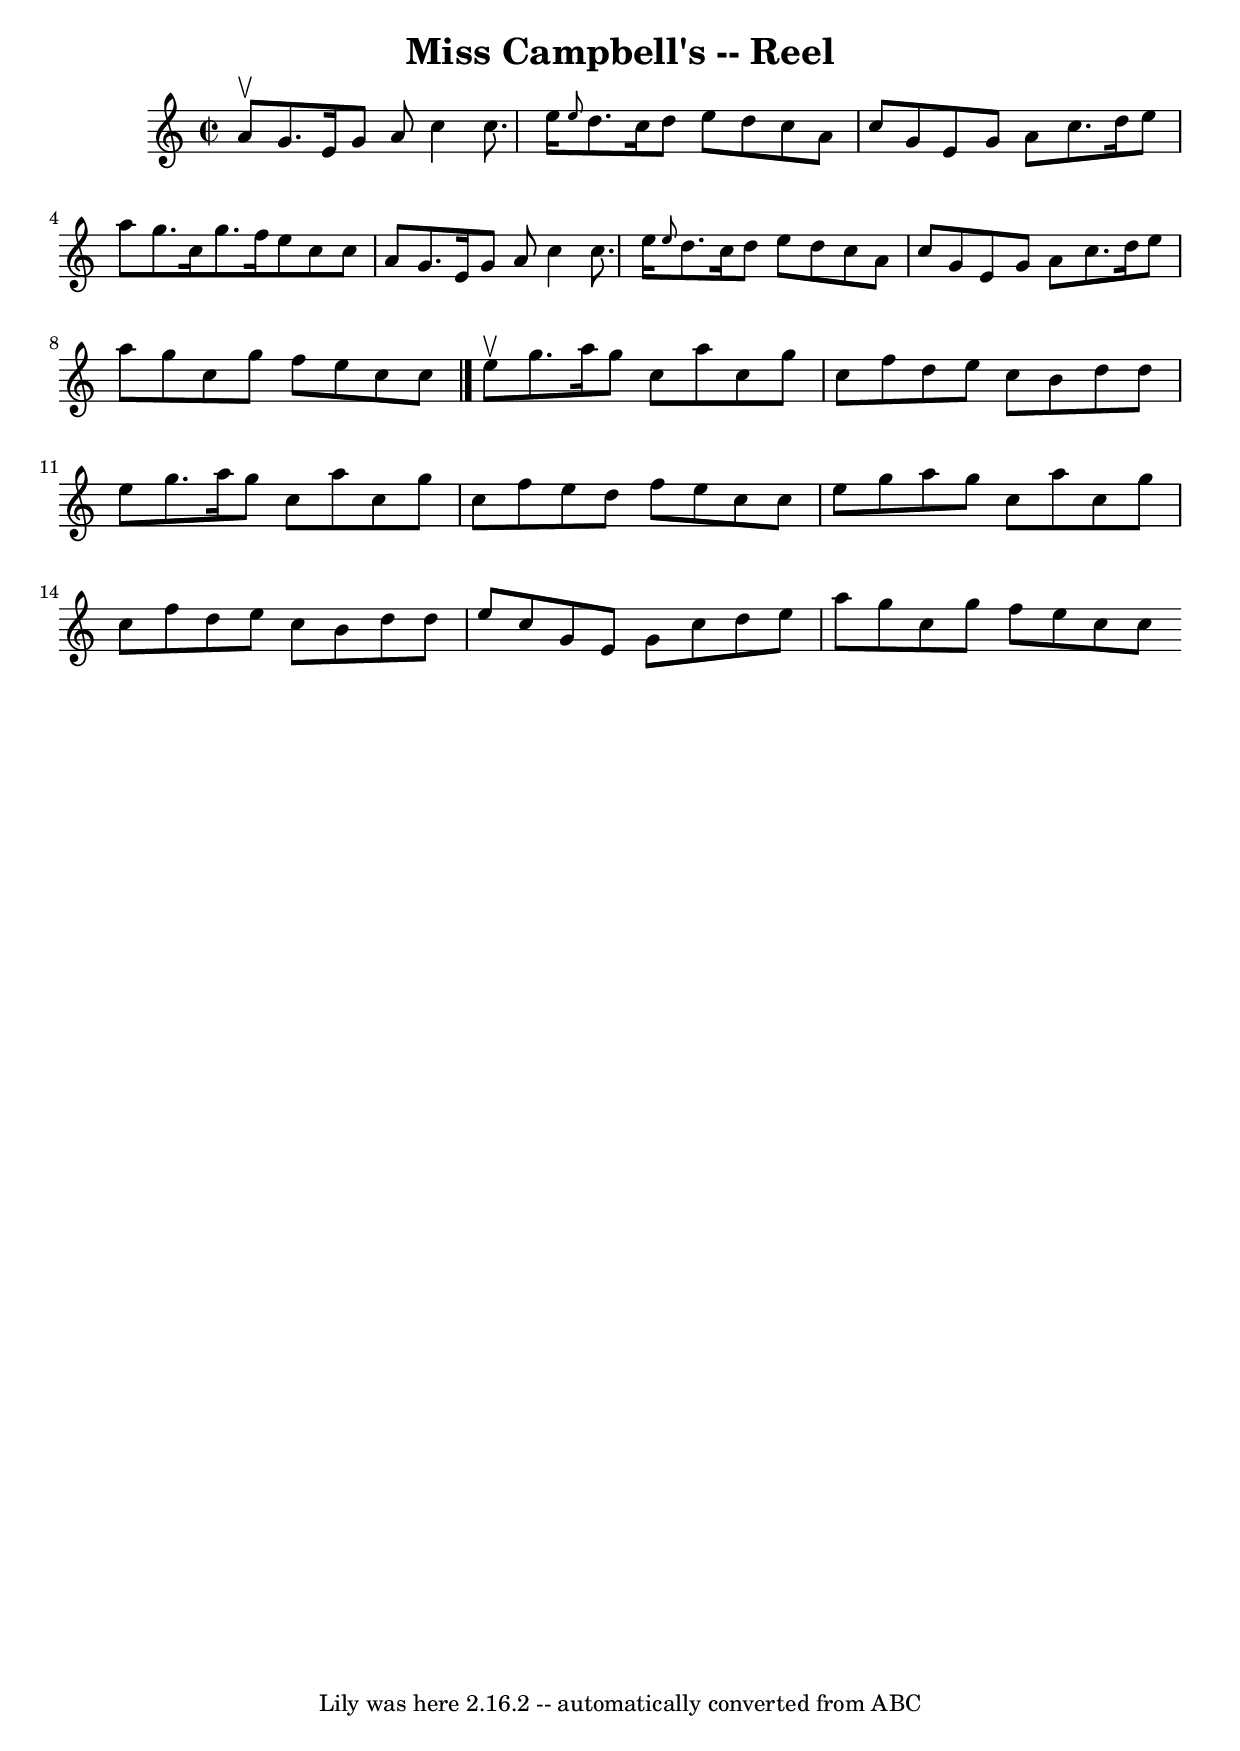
\version "2.16.2"
\include "Mammoth.ily"
\header {
  %% book = "Ryan's Mammoth Collection"
  crossRefNumber = "1"
  footnotes = "\\\\140"
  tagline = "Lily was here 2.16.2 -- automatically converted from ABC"
  title = "Miss Campbell's -- Reel"

}
voicedefault =  {


  \override Staff.TimeSignature #'style = #'C
  \time 2/2    \key c \major a'8^\upbow   |
  g'8. e'16 g'8 a'8 c''4 c''8. e''16     |
  \grace { e''8 } d''8. c''16 d''8 e''8 d''8 c''8 a'8 c''8      |
  g'8 e'8 g'8 a'8 c''8. d''16 e''8 a''8     |
  g''8. c''16 g''8. f''16 e''8 c''8 c''8 a'8     |
  g'8. e'16 g'8 a'8 c''4 c''8. e''16     |
  \grace { e''8 } d''8. c''16 d''8 e''8 d''8 c''8 a'8 c''8      |
  g'8 e'8 g'8 a'8 c''8. d''16 e''8 a''8     |
  g''8 c''8 g''8 f''8 e''8 c''8 c''8    \bar "|." e''8^\upbow  |
  g''8. a''16 g''8 c''8 a''8 c''8 g''8 c''8     |
  f''8 d''8 e''8 c''8 b'8 d''8 d''8 e''8     |
  g''8. a''16 g''8 c''8 a''8 c''8 g''8 c''8     |
  f''8 e''8 d''8 f''8 e''8 c''8 c''8 e''8     |
  g''8 a''8 g''8 c''8 a''8 c''8 g''8 c''8     |
  f''8 d''8 e''8 c''8 b'8 d''8 d''8 e''8     |
  c''8 g'8 e'8 g'8 c''8 d''8 e''8 a''8     |
  g''8 c''8 g''8 f''8 e''8 c''8 c''8    \bar " |."   

}

\score{
  <<

    \context Staff="default"
    {
      \voicedefault 
      
    }

  >>
  \layout {
    
  }
  \midi {
  }

}
